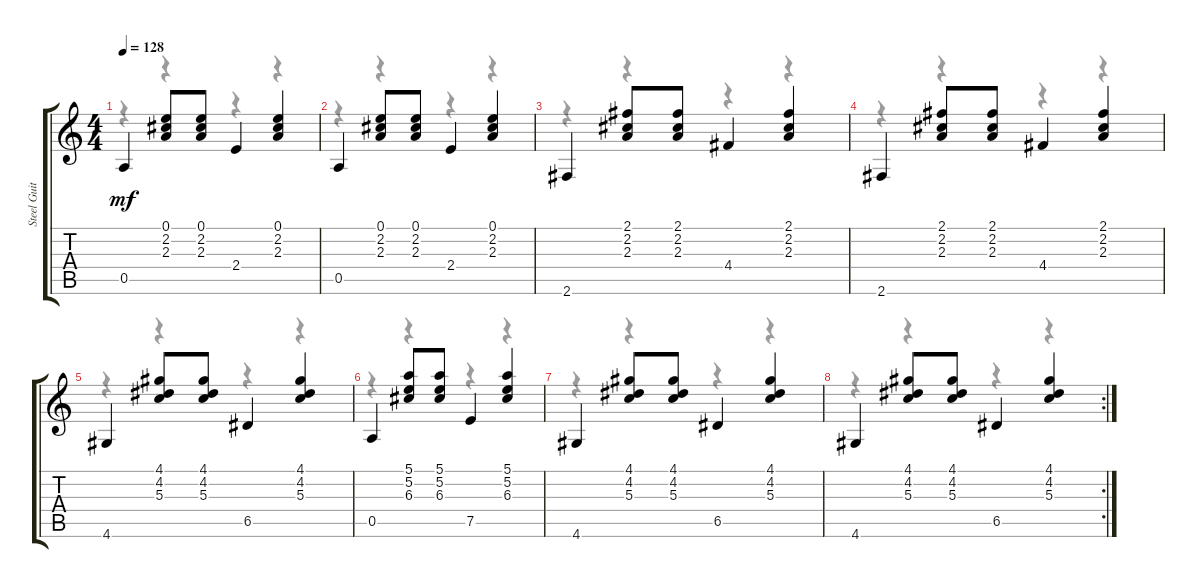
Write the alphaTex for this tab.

\track ("Steel Guitar" "Steel Guit") {instrument acousticguitarsteel}
\staff {score tabs}
\tuning (E4 B3 G3 D3 A2 E2) {hide}
\voice
\ts (4 4)
\tempo 128
\clef g2
\ks c
0.5.4{dy mf} (0.1 2.2 2.3).8 (0.1 2.2 2.3).8 2.4.4 (0.1 2.2 2.3).4 |
0.5.4 (0.1 2.2 2.3).8 (0.1 2.2 2.3).8 2.4.4 (0.1 2.2 2.3).4 |
2.6.4 (2.1 2.2 2.3).8 (2.1 2.2 2.3).8 4.4.4 (2.1 2.2 2.3).4 |
2.6.4 (2.1 2.2 2.3).8 (2.1 2.2 2.3).8 4.4.4 (2.1 2.2 2.3).4 |
4.6.4 (4.1 4.2 5.3).8 (4.1 4.2 5.3).8 6.5.4 (4.1 4.2 5.3).4 |
0.5.4 (5.1 5.2 6.3).8 (5.1 5.2 6.3).8 7.5.4 (5.1 5.2 6.3).4 |
4.6.4 (4.1 4.2 5.3).8 (4.1 4.2 5.3).8 6.5.4 (4.1 4.2 5.3).4 |
\rc 2
4.6.4 (4.1 4.2 5.3).8 (4.1 4.2 5.3).8 6.5.4 (4.1 4.2 5.3).4
\voice
\clef g2
\ottava regular
\simile none
\ks c
r.4{dy f} r.4 r.4 r.4 |
r.4 r.4 r.4 r.4 |
r.4 r.4 r.4 r.4 |
r.4 r.4 r.4 r.4 |
r.4 r.4 r.4 r.4 |
r.4 r.4 r.4 r.4 |
r.4 r.4 r.4 r.4 |
r.4 r.4 r.4 r.4
